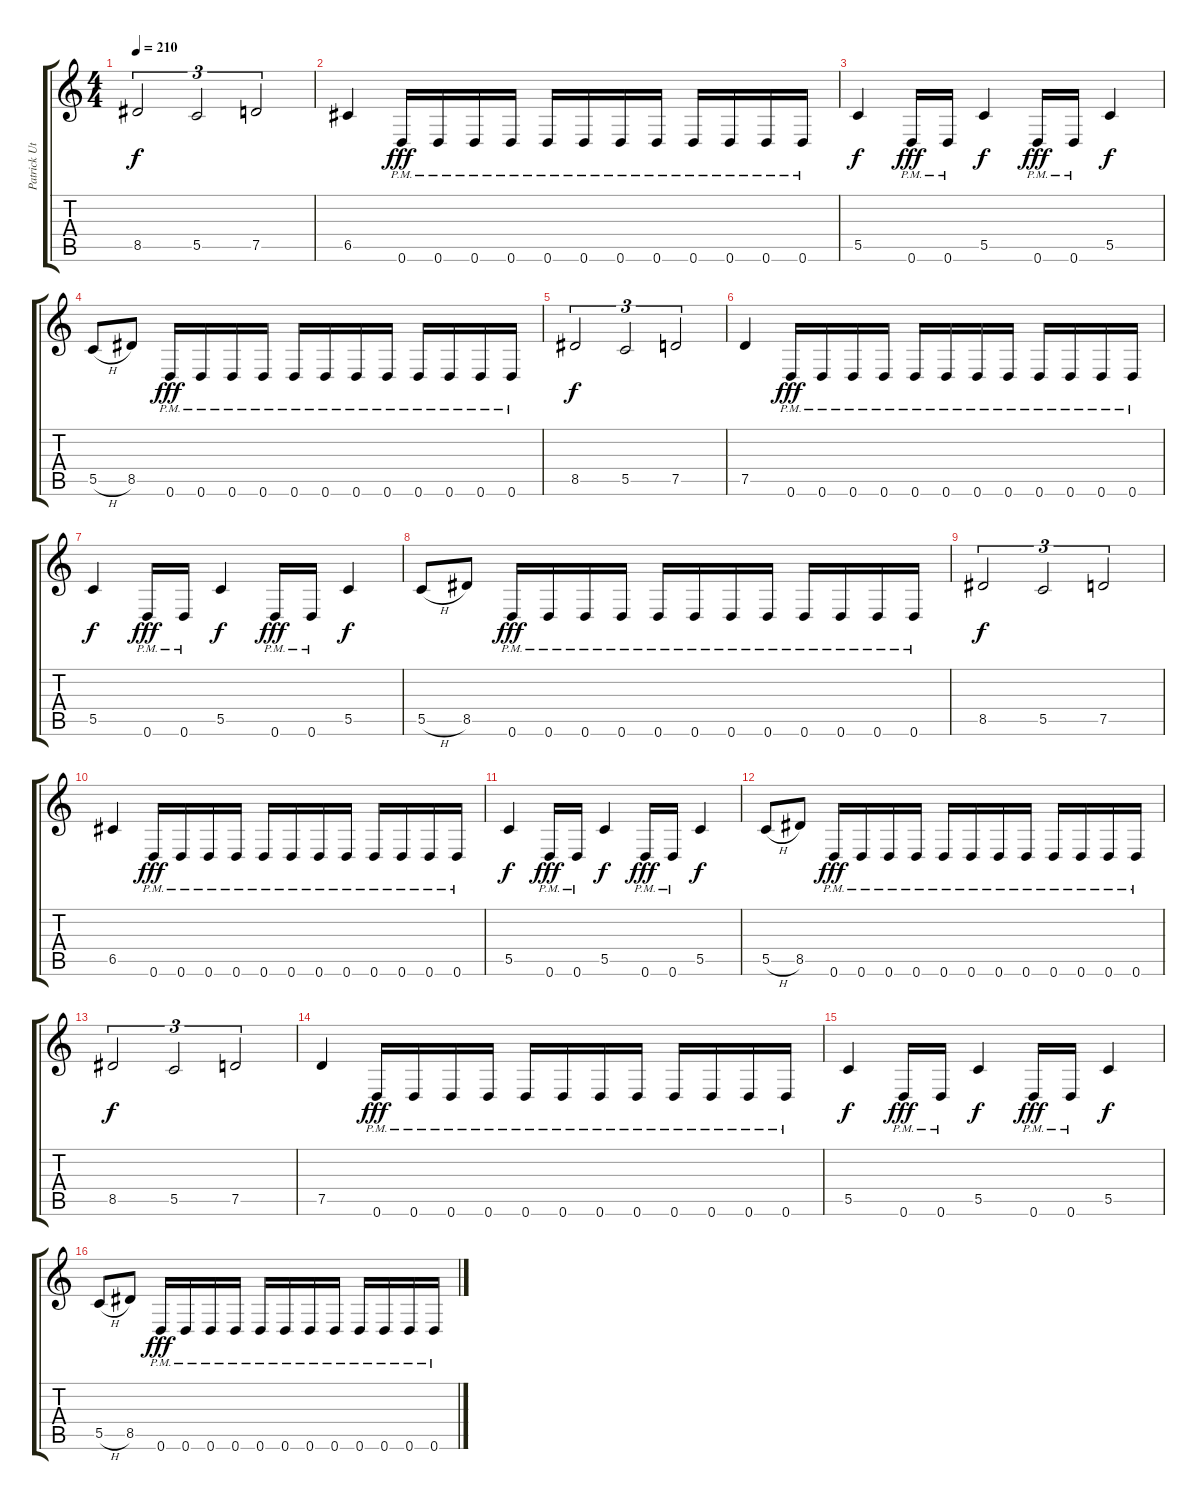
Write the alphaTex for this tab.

\track ("Patrick Uterwijk" "Patrick Ut") {instrument distortionguitar}
\staff {score tabs}
\tuning (D4 A3 F3 C3 G2 D2) {hide}
\ts (4 4)
\tempo 210
\clef g2
\ks c
8.5.2{tu (3 2) dy f} 5.5.2{tu (3 2)} 7.5.2{tu (3 2)} |
6.5.4 0.6{pm}.16{dy fff} 0.6{pm}.16 0.6{pm}.16 0.6{pm}.16 0.6{pm}.16 0.6{pm}.16 0.6{pm}.16 0.6{pm}.16 0.6{pm}.16 0.6{pm}.16 0.6{pm}.16 0.6{pm}.16 |
5.5.4{dy f} 0.6{pm}.16{dy fff} 0.6{pm}.16 5.5.4{dy f} 0.6{pm}.16{dy fff} 0.6{pm}.16 5.5.4{dy f} |
5.5{h}.8 8.5.8 0.6{pm}.16{dy fff} 0.6{pm}.16 0.6{pm}.16 0.6{pm}.16 0.6{pm}.16 0.6{pm}.16 0.6{pm}.16 0.6{pm}.16 0.6{pm}.16 0.6{pm}.16 0.6{pm}.16 0.6{pm}.16 |
8.5.2{tu (3 2) dy f} 5.5.2{tu (3 2)} 7.5.2{tu (3 2)} |
7.5.4 0.6{pm}.16{dy fff} 0.6{pm}.16 0.6{pm}.16 0.6{pm}.16 0.6{pm}.16 0.6{pm}.16 0.6{pm}.16 0.6{pm}.16 0.6{pm}.16 0.6{pm}.16 0.6{pm}.16 0.6{pm}.16 |
5.5.4{dy f} 0.6{pm}.16{dy fff} 0.6{pm}.16 5.5.4{dy f} 0.6{pm}.16{dy fff} 0.6{pm}.16 5.5.4{dy f} |
5.5{h}.8 8.5.8 0.6{pm}.16{dy fff} 0.6{pm}.16 0.6{pm}.16 0.6{pm}.16 0.6{pm}.16 0.6{pm}.16 0.6{pm}.16 0.6{pm}.16 0.6{pm}.16 0.6{pm}.16 0.6{pm}.16 0.6{pm}.16 |
8.5.2{tu (3 2) dy f} 5.5.2{tu (3 2)} 7.5.2{tu (3 2)} |
6.5.4 0.6{pm}.16{dy fff} 0.6{pm}.16 0.6{pm}.16 0.6{pm}.16 0.6{pm}.16 0.6{pm}.16 0.6{pm}.16 0.6{pm}.16 0.6{pm}.16 0.6{pm}.16 0.6{pm}.16 0.6{pm}.16 |
5.5.4{dy f} 0.6{pm}.16{dy fff} 0.6{pm}.16 5.5.4{dy f} 0.6{pm}.16{dy fff} 0.6{pm}.16 5.5.4{dy f} |
5.5{h}.8 8.5.8 0.6{pm}.16{dy fff} 0.6{pm}.16 0.6{pm}.16 0.6{pm}.16 0.6{pm}.16 0.6{pm}.16 0.6{pm}.16 0.6{pm}.16 0.6{pm}.16 0.6{pm}.16 0.6{pm}.16 0.6{pm}.16 |
8.5.2{tu (3 2) dy f} 5.5.2{tu (3 2)} 7.5.2{tu (3 2)} |
7.5.4 0.6{pm}.16{dy fff} 0.6{pm}.16 0.6{pm}.16 0.6{pm}.16 0.6{pm}.16 0.6{pm}.16 0.6{pm}.16 0.6{pm}.16 0.6{pm}.16 0.6{pm}.16 0.6{pm}.16 0.6{pm}.16 |
5.5.4{dy f} 0.6{pm}.16{dy fff} 0.6{pm}.16 5.5.4{dy f} 0.6{pm}.16{dy fff} 0.6{pm}.16 5.5.4{dy f} |
5.5{h}.8 8.5.8 0.6{pm}.16{dy fff} 0.6{pm}.16 0.6{pm}.16 0.6{pm}.16 0.6{pm}.16 0.6{pm}.16 0.6{pm}.16 0.6{pm}.16 0.6{pm}.16 0.6{pm}.16 0.6{pm}.16 0.6{pm}.16
